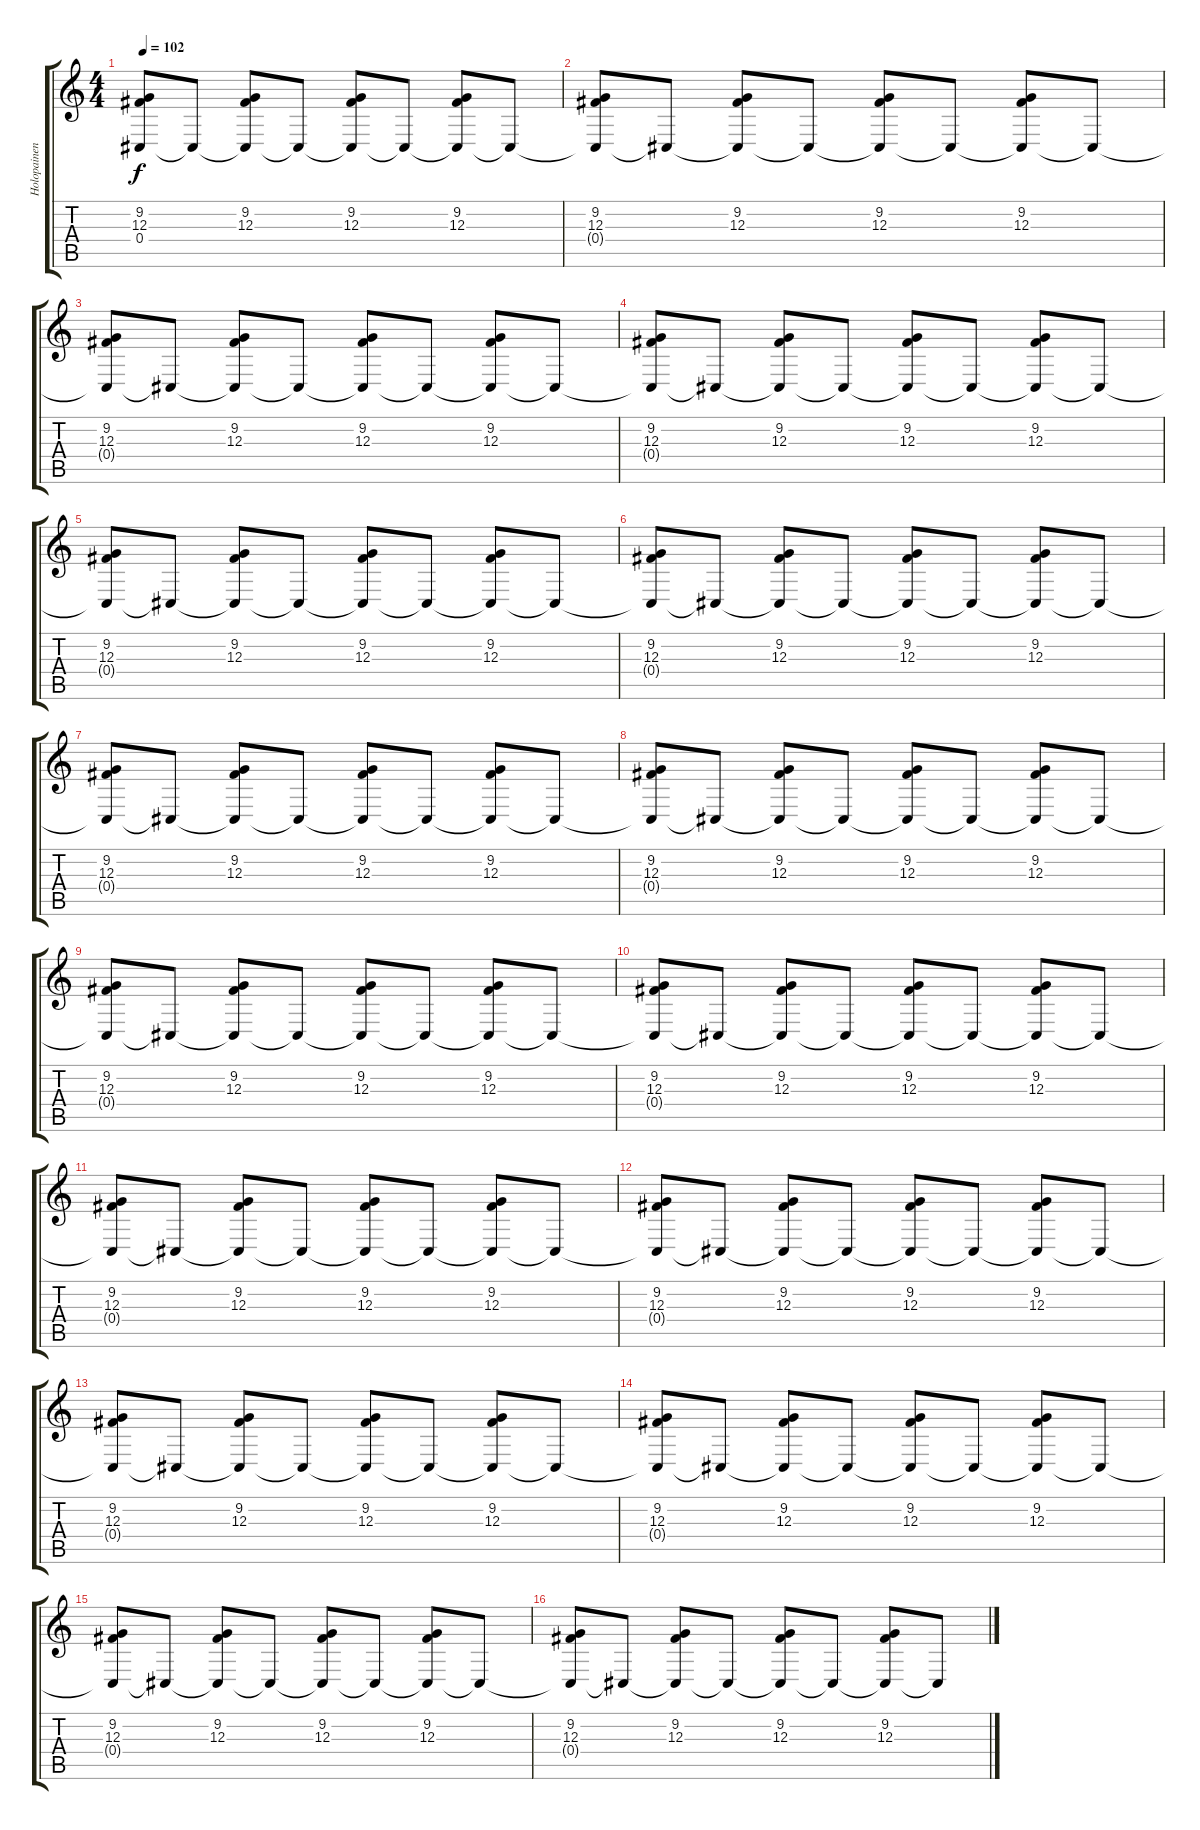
\track ("Holopainen" "Holopainen") {instrument stringensemble1}
\staff {score tabs}
\tuning (Eb4 Bb3 Gb3 Db3 Ab2 Db2) {hide}
\ts (4 4)
\tempo 102
\clef g2
\ks c
(9.2 12.3 0.4{t}).8{dy f} 0.4{t}.8 (9.2 12.3 0.4{t}).8 0.4{t}.8 (9.2 12.3 0.4{t}).8 0.4{t}.8 (9.2 12.3 0.4{t}).8 0.4{t}.8 |
(9.2 12.3 0.4{t}).8 0.4{t}.8 (9.2 12.3 0.4{t}).8 0.4{t}.8 (9.2 12.3 0.4{t}).8 0.4{t}.8 (9.2 12.3 0.4{t}).8 0.4{t}.8 |
(9.2 12.3 0.4{t}).8 0.4{t}.8 (9.2 12.3 0.4{t}).8 0.4{t}.8 (9.2 12.3 0.4{t}).8 0.4{t}.8 (9.2 12.3 0.4{t}).8 0.4{t}.8 |
(9.2 12.3 0.4{t}).8 0.4{t}.8 (9.2 12.3 0.4{t}).8 0.4{t}.8 (9.2 12.3 0.4{t}).8 0.4{t}.8 (9.2 12.3 0.4{t}).8 0.4{t}.8 |
(9.2 12.3 0.4{t}).8 0.4{t}.8 (9.2 12.3 0.4{t}).8 0.4{t}.8 (9.2 12.3 0.4{t}).8 0.4{t}.8 (9.2 12.3 0.4{t}).8 0.4{t}.8 |
(9.2 12.3 0.4{t}).8 0.4{t}.8 (9.2 12.3 0.4{t}).8 0.4{t}.8 (9.2 12.3 0.4{t}).8 0.4{t}.8 (9.2 12.3 0.4{t}).8 0.4{t}.8 |
(9.2 12.3 0.4{t}).8 0.4{t}.8 (9.2 12.3 0.4{t}).8 0.4{t}.8 (9.2 12.3 0.4{t}).8 0.4{t}.8 (9.2 12.3 0.4{t}).8 0.4{t}.8 |
(9.2 12.3 0.4{t}).8 0.4{t}.8 (9.2 12.3 0.4{t}).8 0.4{t}.8 (9.2 12.3 0.4{t}).8 0.4{t}.8 (9.2 12.3 0.4{t}).8 0.4{t}.8 |
(9.2 12.3 0.4{t}).8 0.4{t}.8 (9.2 12.3 0.4{t}).8 0.4{t}.8 (9.2 12.3 0.4{t}).8 0.4{t}.8 (9.2 12.3 0.4{t}).8 0.4{t}.8 |
(9.2 12.3 0.4{t}).8 0.4{t}.8 (9.2 12.3 0.4{t}).8 0.4{t}.8 (9.2 12.3 0.4{t}).8 0.4{t}.8 (9.2 12.3 0.4{t}).8 0.4{t}.8 |
(9.2 12.3 0.4{t}).8 0.4{t}.8 (9.2 12.3 0.4{t}).8 0.4{t}.8 (9.2 12.3 0.4{t}).8 0.4{t}.8 (9.2 12.3 0.4{t}).8 0.4{t}.8 |
(9.2 12.3 0.4{t}).8 0.4{t}.8 (9.2 12.3 0.4{t}).8 0.4{t}.8 (9.2 12.3 0.4{t}).8 0.4{t}.8 (9.2 12.3 0.4{t}).8 0.4{t}.8 |
(9.2 12.3 0.4{t}).8 0.4{t}.8 (9.2 12.3 0.4{t}).8 0.4{t}.8 (9.2 12.3 0.4{t}).8 0.4{t}.8 (9.2 12.3 0.4{t}).8 0.4{t}.8 |
(9.2 12.3 0.4{t}).8 0.4{t}.8 (9.2 12.3 0.4{t}).8 0.4{t}.8 (9.2 12.3 0.4{t}).8 0.4{t}.8 (9.2 12.3 0.4{t}).8 0.4{t}.8 |
(9.2 12.3 0.4{t}).8 0.4{t}.8 (9.2 12.3 0.4{t}).8 0.4{t}.8 (9.2 12.3 0.4{t}).8 0.4{t}.8 (9.2 12.3 0.4{t}).8 0.4{t}.8 |
(9.2 12.3 0.4{t}).8 0.4{t}.8 (9.2 12.3 0.4{t}).8 0.4{t}.8 (9.2 12.3 0.4{t}).8 0.4{t}.8 (9.2 12.3 0.4{t}).8 0.4{t}.8
